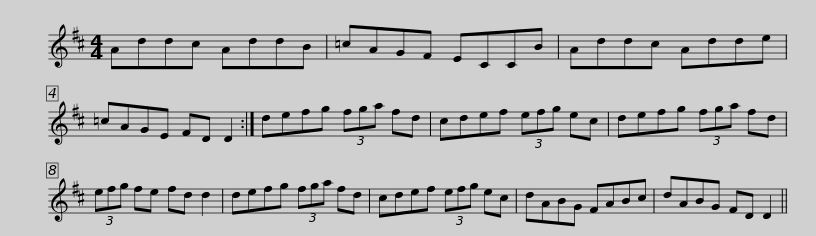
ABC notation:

X:1
L:1/8
M:4/4
I:linebreak $
K:D
V:1 treble
V:1
 Addc AddB | =cAGF ECCB | Addc Adde | =cAGE FD D2 :| defg (3fga fd |$ %5
 cdef (3efg ec | defg (3fga fd | (3efg fe fd d2 | defg (3fga fd | cdef (3efg ec |$ %10
 dABG FABc | dABG FD D2 || %12
